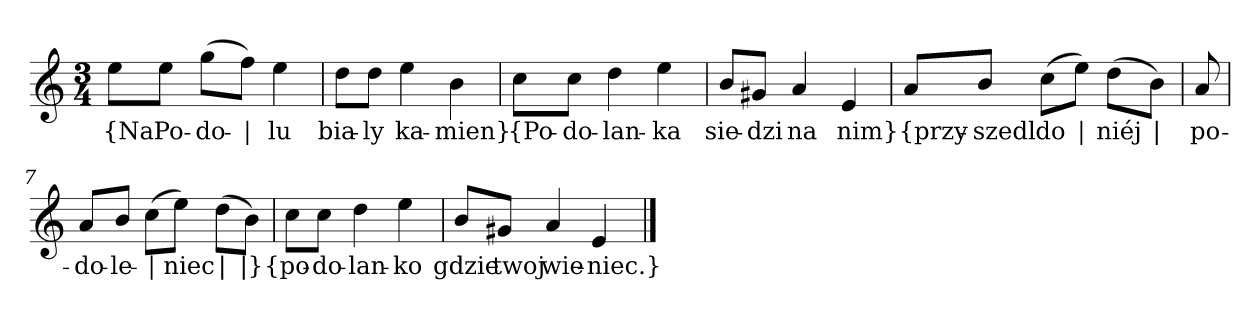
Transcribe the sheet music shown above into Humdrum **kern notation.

**kern	**text
*part1	*part1
*staff1	*staff1
*clefG2	*
*k[]	*
*a:	*
*M3/4	*
=	=
8ee\L	{Na
8ee\J	Po-
(8gg\L	-do-
8ff\J)	|
4ee	-lu
=2	=2
8dd\L	bia-
8dd\J	-ly
4ee	ka-
4b	-mien}
=3y	=3y
8cc\L	{Po-
8cc\J	-do-
4dd	-lan-
4ee	-ka
=4	=4
8b/L	sie-
8g#X/J	-dzi
4a	na
4e	nim}
=5y	=5y
8a/L	{przy-
8b/J	-szedl
(8cc\L	do
8ee\J)	|
(8dd\L	niéj
8b\J)	|
=6y	=6y
8a	po-
=7	=7
8a/L	-do-
8b/J	-le-
(8cc\L	|
8ee\J)	-niec
(8dd\L	|
8b\J)	|}
=8y	=8y
8cc\L	{po-
8cc\J	-do-
4dd	-lan-
4ee	-ko
=9	=9
8b/L	gdzie
8g#X/J	twoj
4a	wie-
4e	-niec.}
==	==
*-	*-
